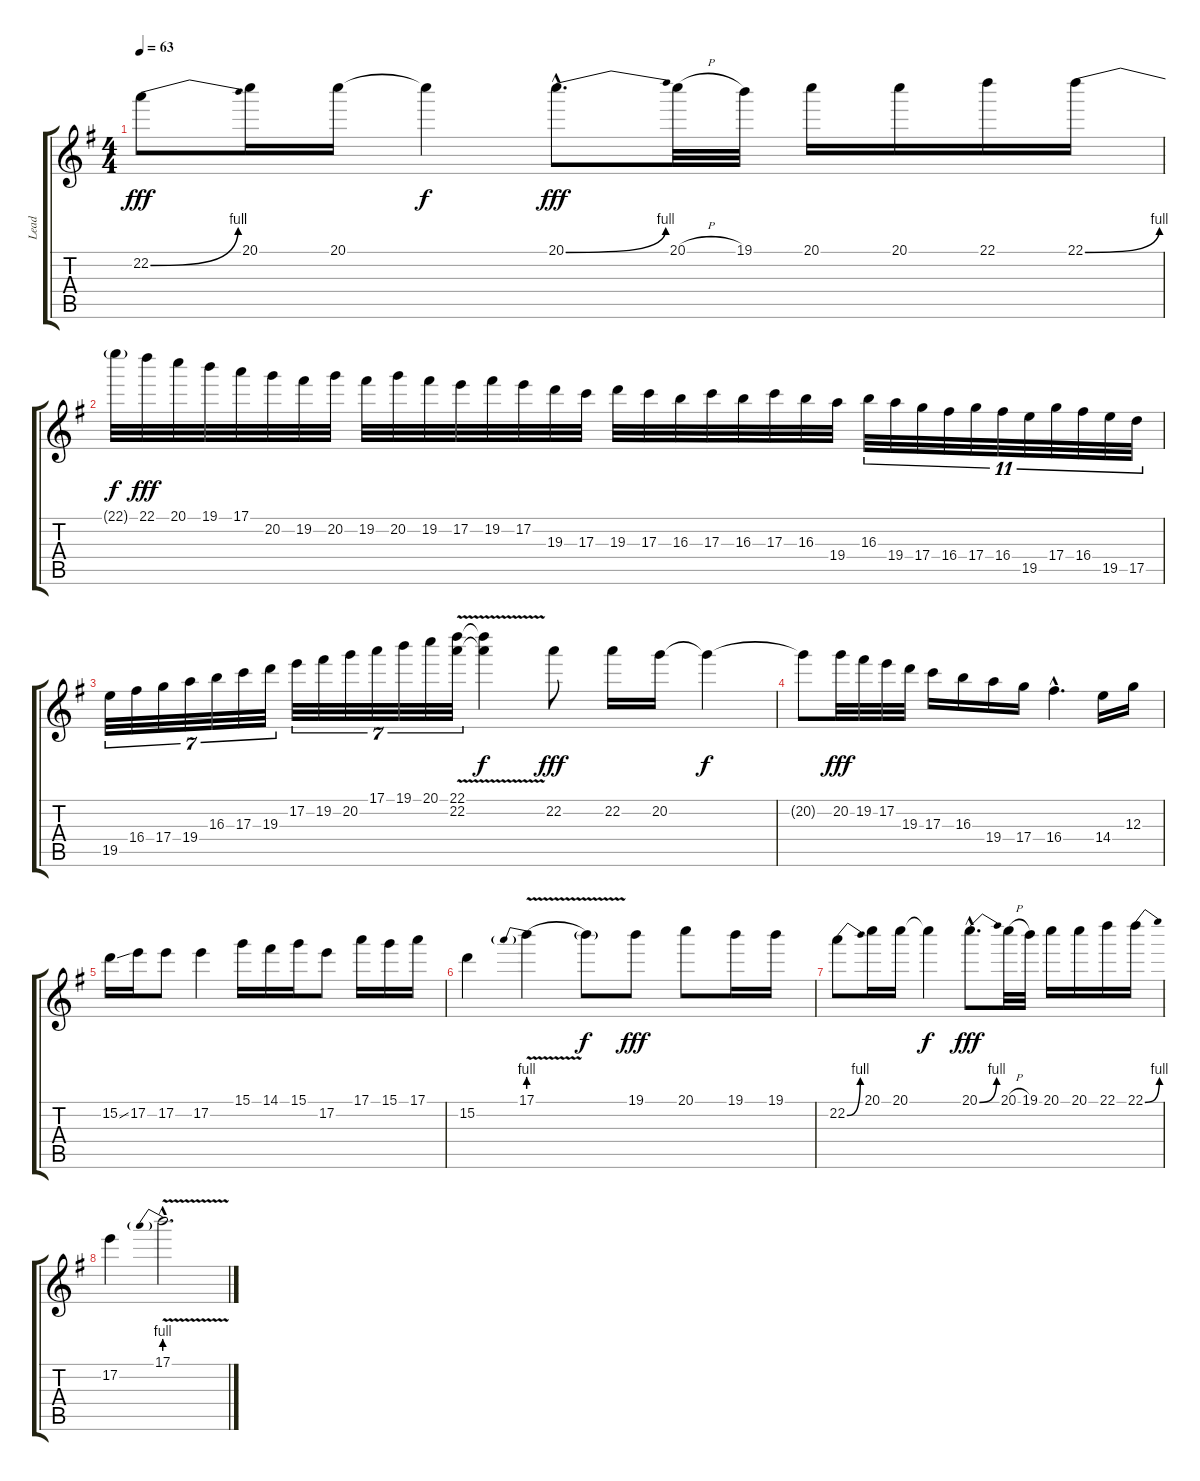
\track ("Lead" "Lead") {instrument overdrivenguitar}
\staff {score tabs}
\tuning (E4 B3 G3 D3 A2 E2) {hide}
\ts (4 4)
\tempo 63
\clef g2
\ks g
22.2{be (bend 0 0 60 4)}.8{dy fff} 20.1.16 20.1.16 20.1{t}.4{dy f} 20.1{be (bend 0 0 60 4) hac}.8{d dy fff} 20.1{h}.32 19.1.32 20.1.16 20.1.16 22.1.16 22.1{be (bend 0 0 60 4)}.16 |
22.1{t}.32{dy f} 22.1.32{dy fff} 20.1.32 19.1.32 17.1.32 20.2.32 19.2.32 20.2.32 19.2.32 20.2.32 19.2.32 17.2.32 19.2.32 17.2.32 19.3.32 17.3.32 19.3.32 17.3.32 16.3.32 17.3.32 16.3.32 17.3.32 16.3.32 19.4.32 16.3.32{tu (11 8)} 19.4.32{tu (11 8)} 17.4.32{tu (11 8)} 16.4.32{tu (11 8)} 17.4.32{tu (11 8)} 16.4.32{tu (11 8)} 19.5.32{tu (11 8)} 17.4.32{tu (11 8)} 16.4.32{tu (11 8)} 19.5.32{tu (11 8)} 17.5.32{tu (11 8)} |
19.5.32{tu (7 4)} 16.4.32{tu (7 4)} 17.4.32{tu (7 4)} 19.4.32{tu (7 4)} 16.3.32{tu (7 4)} 17.3.32{tu (7 4)} 19.3.32{tu (7 4)} 17.2.32{tu (7 4)} 19.2.32{tu (7 4)} 20.2.32{tu (7 4)} 17.1.32{tu (7 4)} 19.1.32{tu (7 4)} 20.1.32{tu (7 4)} (22.1{v} 22.2{v}).32{tu (7 4)} (22.1{t} 22.2{t}).4{dy f} 22.2.8{dy fff} 22.2.16 20.2.16 20.2{t}.4{dy f} |
20.2{t}.8 20.2.32{dy fff} 19.2.32 17.2.32 19.3.32 17.3.16 16.3.16 19.4.16 17.4.16 16.4{hac}.4{d} 14.4.16 12.3.16 |
15.2{ss}.16 17.2.16 17.2.8 17.2.4 15.1.16 14.1.16 15.1.16 17.2.8 17.1.16 15.1.16 17.1.16 |
15.2.4 17.1{be (prebend 0 4 60 4) v}.4 17.1{t}.8{dy f} 19.1.8{dy fff} 20.1.8 19.1.16 19.1.16 |
22.2{be (bend 0 0 60 4)}.8 20.1.16 20.1.16 20.1{t}.4{dy f} 20.1{be (bend 0 0 60 4) hac}.8{d dy fff} 20.1{h}.32 19.1.32 20.1.16 20.1.16 22.1.16 22.1{be (bend 0 0 60 4)}.16 |
17.2.4 17.1{be (prebend 0 4 60 4) v hac}.2{d}
